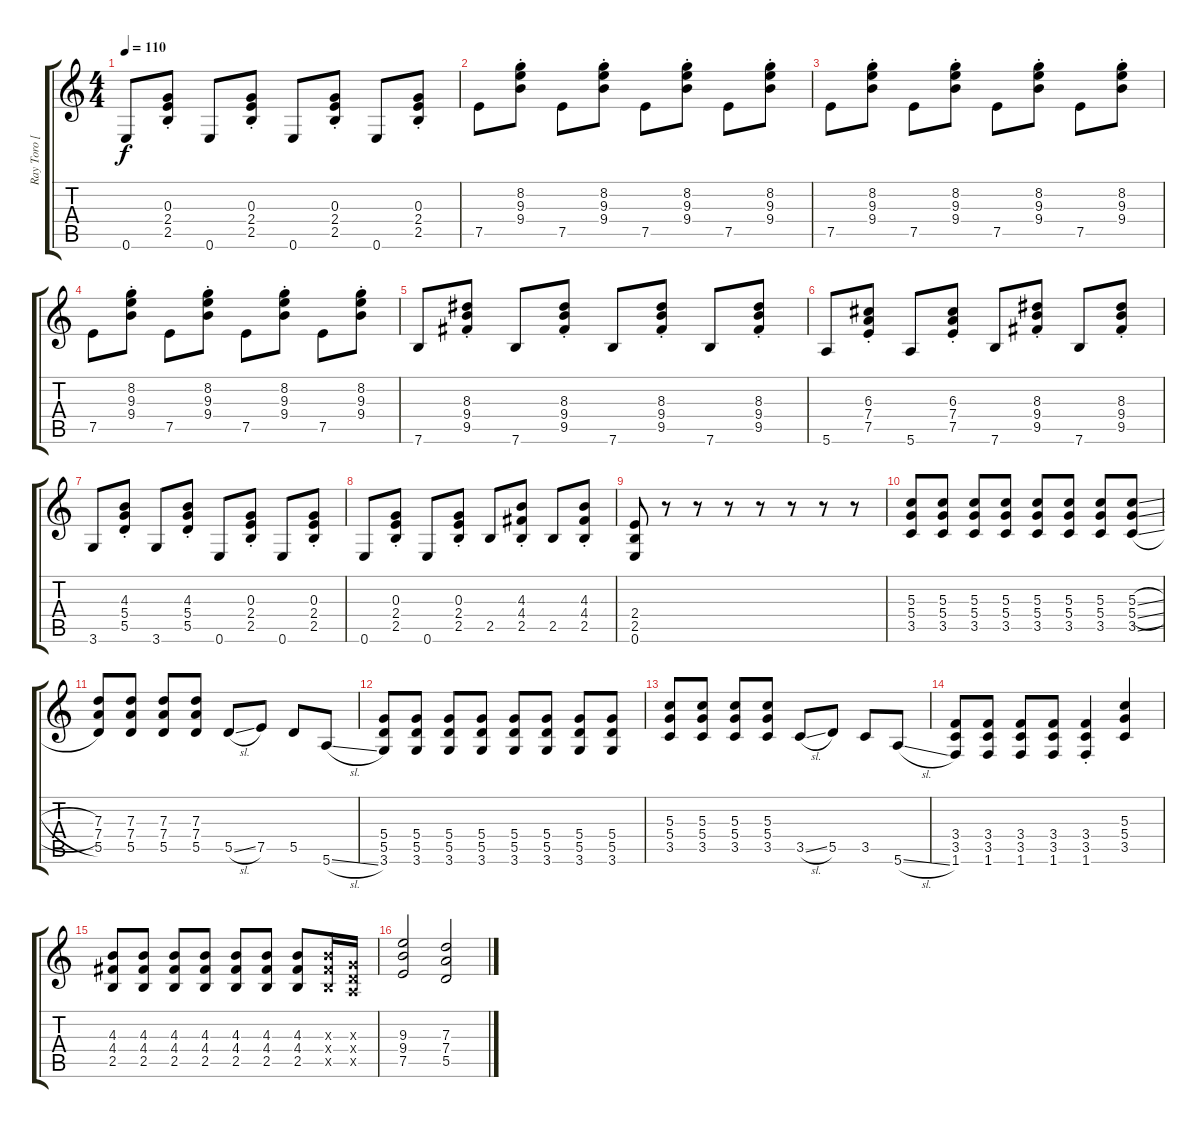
\track ("Ray Toro [Lead Guitar)" "Ray Toro [") {instrument overdrivenguitar}
\staff {score tabs}
\tuning (E4 B3 G3 D3 A2 E2) {hide}
\ts (4 4)
\tempo 110
\clef g2
\ks c
0.6.8{dy f} (0.3{st} 2.4{st} 2.5{st}).8 0.6.8 (0.3{st} 2.4{st} 2.5{st}).8 0.6.8 (0.3{st} 2.4{st} 2.5{st}).8 0.6.8 (0.3{st} 2.4{st} 2.5{st}).8 |
7.5.8 (8.2{st} 9.3{st} 9.4{st}).8 7.5.8 (8.2{st} 9.3{st} 9.4{st}).8 7.5.8 (8.2{st} 9.3{st} 9.4{st}).8 7.5.8 (8.2{st} 9.3{st} 9.4{st}).8 |
7.5.8 (8.2{st} 9.3{st} 9.4{st}).8 7.5.8 (8.2{st} 9.3{st} 9.4{st}).8 7.5.8 (8.2{st} 9.3{st} 9.4{st}).8 7.5.8 (8.2{st} 9.3{st} 9.4{st}).8 |
7.5.8 (8.2{st} 9.3{st} 9.4{st}).8 7.5.8 (8.2{st} 9.3{st} 9.4{st}).8 7.5.8 (8.2{st} 9.3{st} 9.4{st}).8 7.5.8 (8.2{st} 9.3{st} 9.4{st}).8 |
7.6.8 (8.3{st} 9.4{st} 9.5{st}).8 7.6.8 (8.3{st} 9.4{st} 9.5{st}).8 7.6.8 (8.3{st} 9.4{st} 9.5{st}).8 7.6.8 (8.3{st} 9.4{st} 9.5{st}).8 |
5.6.8 (6.3{st} 7.4{st} 7.5{st}).8 5.6.8 (6.3{st} 7.4{st} 7.5{st}).8 7.6.8 (8.3{st} 9.4{st} 9.5{st}).8 7.6.8 (8.3{st} 9.4{st} 9.5{st}).8 |
3.6.8 (4.3{st} 5.4{st} 5.5{st}).8 3.6.8 (4.3{st} 5.4{st} 5.5{st}).8 0.6.8 (0.3{st} 2.4{st} 2.5{st}).8 0.6.8 (0.3{st} 2.4{st} 2.5{st}).8 |
0.6.8 (0.3{st} 2.4{st} 2.5{st}).8 0.6.8 (0.3{st} 2.4{st} 2.5{st}).8 2.5.8 (4.3{st} 4.4{st} 2.5{st}).8 2.5.8 (4.3{st} 4.4{st} 2.5{st}).8 |
(2.4 2.5 0.6).8 r.8 r.8 r.8 r.8 r.8 r.8 r.8 |
(5.3 5.4 3.5).8{instrument distortionguitar} (5.3 5.4 3.5).8 (5.3 5.4 3.5).8 (5.3 5.4 3.5).8 (5.3 5.4 3.5).8 (5.3 5.4 3.5).8 (5.3 5.4 3.5).8 (5.3{sl} 5.4{sl} 3.5{sl}).8 |
(7.3 7.4 5.5).8 (7.3 7.4 5.5).8 (7.3 7.4 5.5).8 (7.3 7.4 5.5).8 5.5{sl}.8 7.5.8 5.5.8 5.6{sl}.8 |
(5.4 5.5 3.6).8 (5.4 5.5 3.6).8 (5.4 5.5 3.6).8 (5.4 5.5 3.6).8 (5.4 5.5 3.6).8 (5.4 5.5 3.6).8 (5.4 5.5 3.6).8 (5.4 5.5 3.6).8 |
(5.3 5.4 3.5).8{instrument distortionguitar} (5.3 5.4 3.5).8 (5.3 5.4 3.5).8 (5.3 5.4 3.5).8 3.5{sl}.8 5.5.8 3.5.8 5.6{sl}.8 |
(3.4 3.5 1.6).8 (3.4 3.5 1.6).8 (3.4 3.5 1.6).8 (3.4 3.5 1.6).8 (3.4{st} 3.5{st} 1.6{st}).4 (5.3 5.4 3.5).4 |
(4.3 4.4 2.5).8 (4.3 4.4 2.5).8 (4.3 4.4 2.5).8 (4.3 4.4 2.5).8 (4.3 4.4 2.5).8 (4.3 4.4 2.5).8 (4.3 4.4 2.5).8 (4.3{x} 4.4{x} 2.5{x}).16 (0.3{x} 0.4{x} 0.5{x}).16 |
(9.3 9.4 7.5).2{volume 12} (7.3 7.4 5.5).2
